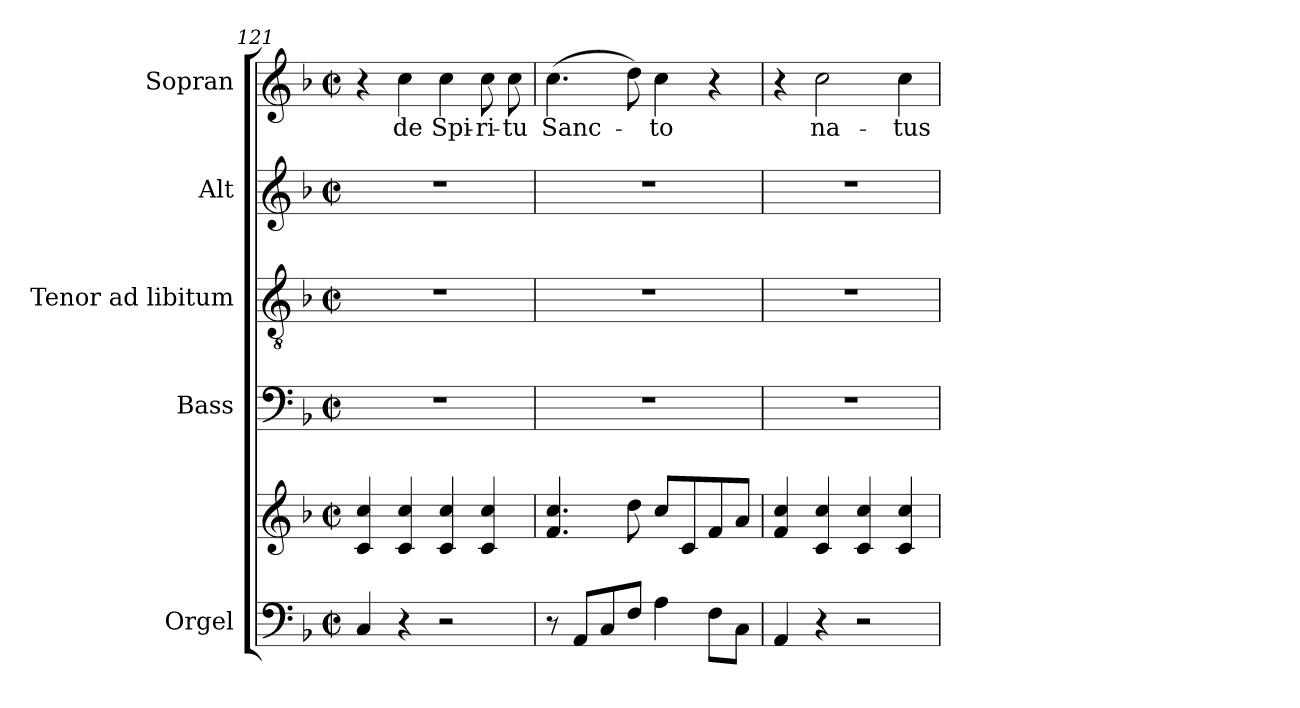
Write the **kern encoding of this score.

**kern	**kern	**kern	**kern	**kern	**kern	**text
*part5	*part5	*part4	*part3	*part2	*part1	*part1
*staff6	*staff5	*staff4	*staff3	*staff2	*staff1	*staff1
*I"Orgel	*	*I"Bass	*I"Tenor ad libitum	*I"Alt	*I"Sopran	*
*I'Org.	*	*I'B.	*I'T.	*I'A.	*I'S.	*
*clefF4	*clefG2	*clefF4	*clefGv2	*clefG2	*clefG2	*
*k[b-]	*k[b-]	*k[b-]	*k[b-]	*k[b-]	*k[b-]	*
*F:	*F:	*F:	*F:	*F:	*F:	*
*M2/2	*M2/2	*M2/2	*M2/2	*M2/2	*M2/2	*
*met(c|)	*met(c|)	*met(c|)	*met(c|)	*met(c|)	*met(c|)	*
=121	=121	=121	=121	=121	=121	=121
4C/	4c/ 4cc/	1r	1r	1r	4r	.
!	!	!	!	!	!	!LO:LY:b
4r	4c/ 4cc/	.	.	.	4cc\	de
!	!	!	!	!	!	!LO:LY:b
2r	4c/ 4cc/	.	.	.	4cc\	Spi-
!	!	!	!	!	!	!LO:LY:b
.	4c/ 4cc/	.	.	.	8cc\	-ri-
!	!	!	!	!	!	!LO:LY:b
.	.	.	.	.	8cc\	-tu
=122	=122	=122	=122	=122	=122	=122
!	!	!	!	!	!	!LO:LY:b
8r	4.f/ 4.cc/	1r	1r	1r	(>4.cc\	Sanc-
8AA/L	.	.	.	.	.	.
8C/	.	.	.	.	.	.
8F/J	8dd\	.	.	.	8dd\)	.
!	!	!	!	!	!	!LO:LY:b
4A\	8cc/L	.	.	.	4cc\	-to
.	8c/	.	.	.	.	.
8F\L	8f/	.	.	.	4r	.
8C\J	8a/J	.	.	.	.	.
=123	=123	=123	=123	=123	=123	=123
4AA/	4f/ 4cc/	1r	1r	1r	4r	.
!	!	!	!	!	!	!LO:LY:b
4r	4c/ 4cc/	.	.	.	2cc\	na-
2r	4c/ 4cc/	.	.	.	.	.
!	!	!	!	!	!	!LO:LY:b
.	4c/ 4cc/	.	.	.	4cc\	-tus
=	=	=	=	=	=	=
*-	*-	*-	*-	*-	*-	*-
